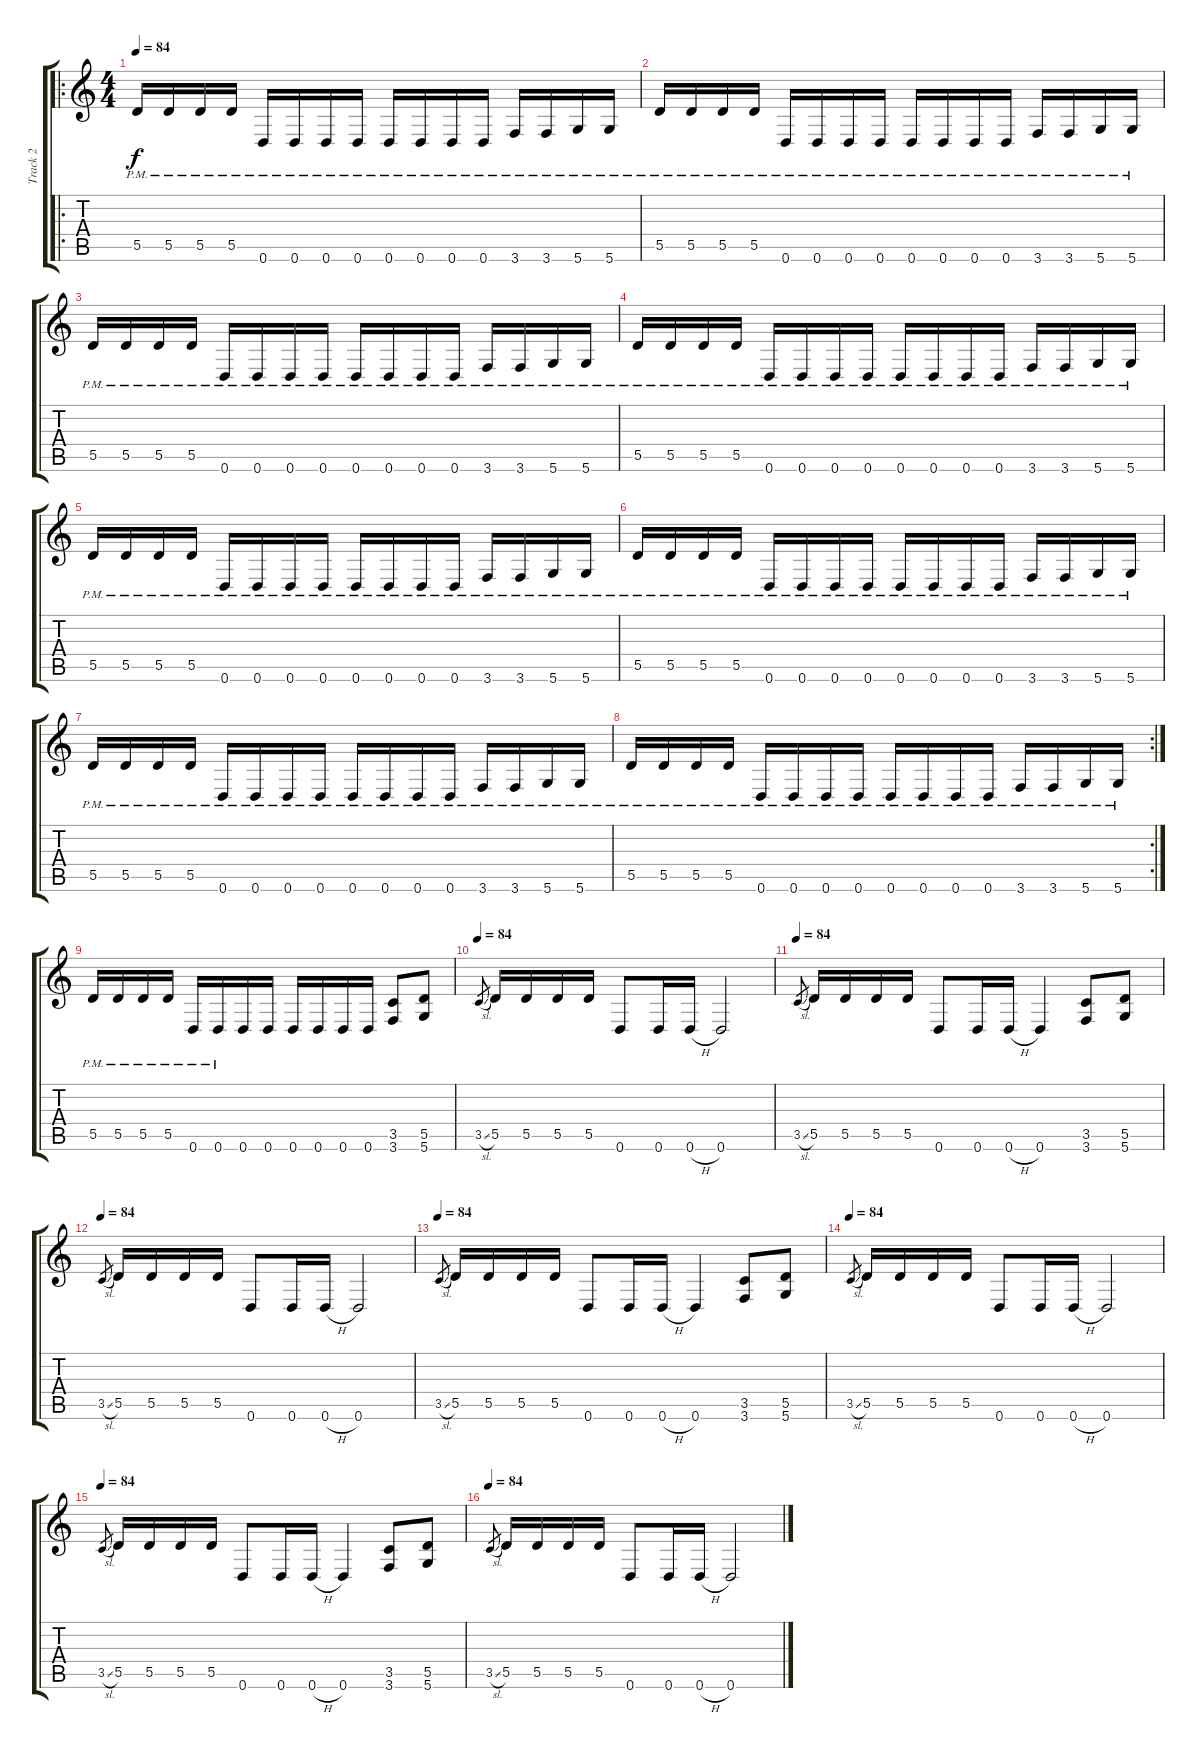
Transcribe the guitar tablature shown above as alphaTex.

\track ("Track 2" "Track 2") {instrument distortionguitar}
\staff {score tabs}
\tuning (E4 B3 G3 D3 A2 D2) {hide}
\ro
\ts (4 4)
\tempo 84
\clef g2
\ks c
5.5{pm}.16{dy f} 5.5{pm}.16 5.5{pm}.16 5.5{pm}.16 0.6{pm}.16 0.6{pm}.16 0.6{pm}.16 0.6{pm}.16 0.6{pm}.16 0.6{pm}.16 0.6{pm}.16 0.6{pm}.16 3.6{pm}.16 3.6{pm}.16 5.6{pm}.16 5.6{pm}.16 |
5.5{pm}.16 5.5{pm}.16 5.5{pm}.16 5.5{pm}.16 0.6{pm}.16 0.6{pm}.16 0.6{pm}.16 0.6{pm}.16 0.6{pm}.16 0.6{pm}.16 0.6{pm}.16 0.6{pm}.16 3.6{pm}.16 3.6{pm}.16 5.6{pm}.16 5.6{pm}.16 |
5.5{pm}.16 5.5{pm}.16 5.5{pm}.16 5.5{pm}.16 0.6{pm}.16 0.6{pm}.16 0.6{pm}.16 0.6{pm}.16 0.6{pm}.16 0.6{pm}.16 0.6{pm}.16 0.6{pm}.16 3.6{pm}.16 3.6{pm}.16 5.6{pm}.16 5.6{pm}.16 |
5.5{pm}.16 5.5{pm}.16 5.5{pm}.16 5.5{pm}.16 0.6{pm}.16 0.6{pm}.16 0.6{pm}.16 0.6{pm}.16 0.6{pm}.16 0.6{pm}.16 0.6{pm}.16 0.6{pm}.16 3.6{pm}.16 3.6{pm}.16 5.6{pm}.16 5.6{pm}.16 |
5.5{pm}.16 5.5{pm}.16 5.5{pm}.16 5.5{pm}.16 0.6{pm}.16 0.6{pm}.16 0.6{pm}.16 0.6{pm}.16 0.6{pm}.16 0.6{pm}.16 0.6{pm}.16 0.6{pm}.16 3.6{pm}.16 3.6{pm}.16 5.6{pm}.16 5.6{pm}.16 |
5.5{pm}.16 5.5{pm}.16 5.5{pm}.16 5.5{pm}.16 0.6{pm}.16 0.6{pm}.16 0.6{pm}.16 0.6{pm}.16 0.6{pm}.16 0.6{pm}.16 0.6{pm}.16 0.6{pm}.16 3.6{pm}.16 3.6{pm}.16 5.6{pm}.16 5.6{pm}.16 |
5.5{pm}.16 5.5{pm}.16 5.5{pm}.16 5.5{pm}.16 0.6{pm}.16 0.6{pm}.16 0.6{pm}.16 0.6{pm}.16 0.6{pm}.16 0.6{pm}.16 0.6{pm}.16 0.6{pm}.16 3.6{pm}.16 3.6{pm}.16 5.6{pm}.16 5.6{pm}.16 |
\rc 2
5.5{pm}.16 5.5{pm}.16 5.5{pm}.16 5.5{pm}.16 0.6{pm}.16 0.6{pm}.16 0.6{pm}.16 0.6{pm}.16 0.6{pm}.16 0.6{pm}.16 0.6{pm}.16 0.6{pm}.16 3.6{pm}.16 3.6{pm}.16 5.6{pm}.16 5.6{pm}.16 |
5.5{pm}.16 5.5{pm}.16 5.5{pm}.16 5.5{pm}.16 0.6{pm}.16 0.6{pm}.16 0.6.16 0.6.16 0.6.16 0.6.16 0.6.16 0.6.16 (3.5 3.6).8 (5.5 5.6).8 |
\tempo 84
3.5{sl}.8{gr} 5.5.16 5.5.16 5.5.16 5.5.16 0.6.8 0.6.16 0.6{h}.16 0.6.2 |
\tempo 84
3.5{sl}.8{gr} 5.5.16 5.5.16 5.5.16 5.5.16 0.6.8 0.6.16 0.6{h}.16 0.6.4 (3.5 3.6).8 (5.5 5.6).8 |
\tempo 84
3.5{sl}.8{gr} 5.5.16 5.5.16 5.5.16 5.5.16 0.6.8 0.6.16 0.6{h}.16 0.6.2 |
\tempo 84
3.5{sl}.8{gr} 5.5.16 5.5.16 5.5.16 5.5.16 0.6.8 0.6.16 0.6{h}.16 0.6.4 (3.5 3.6).8 (5.5 5.6).8 |
\tempo 84
3.5{sl}.8{gr} 5.5.16 5.5.16 5.5.16 5.5.16 0.6.8 0.6.16 0.6{h}.16 0.6.2 |
\tempo 84
3.5{sl}.8{gr} 5.5.16 5.5.16 5.5.16 5.5.16 0.6.8 0.6.16 0.6{h}.16 0.6.4 (3.5 3.6).8 (5.5 5.6).8 |
\tempo 84
3.5{sl}.8{gr} 5.5.16 5.5.16 5.5.16 5.5.16 0.6.8 0.6.16 0.6{h}.16 0.6.2
